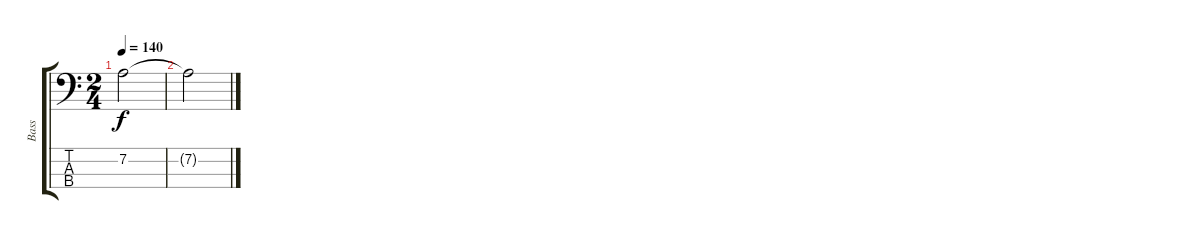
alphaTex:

\track ("Bass" "Bass") {instrument electricbasspick}
\staff {score tabs}
\tuning (G2 D2 A1 E1) {hide}
\ts (2 4)
\tempo 140
\clef f4
\ks c
7.2.2{dy f} |
7.2{t}.2
